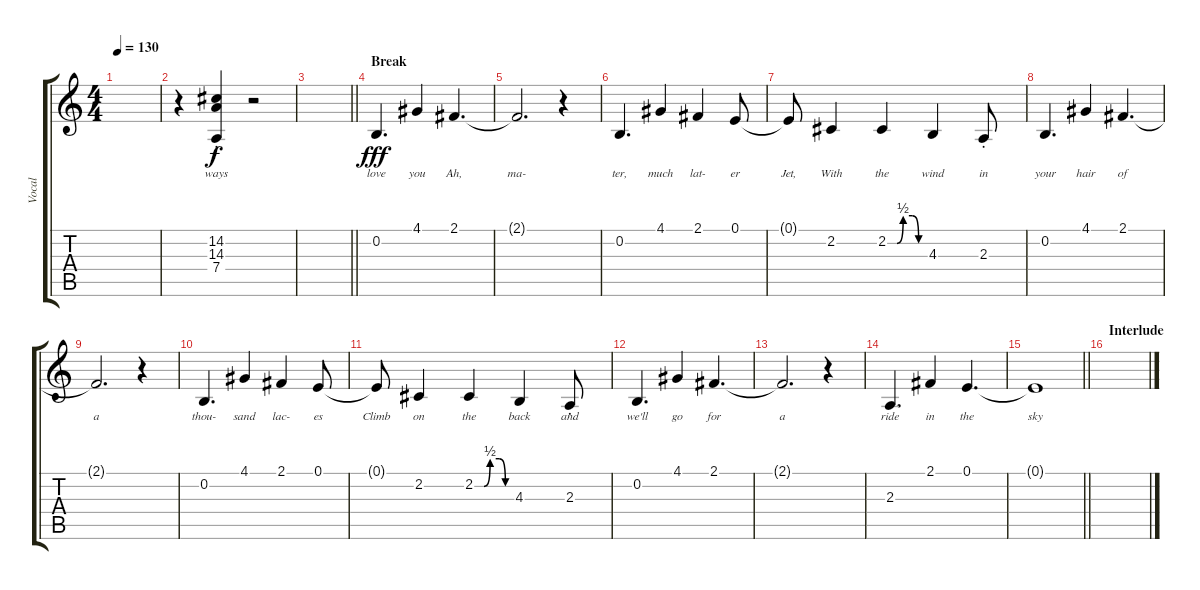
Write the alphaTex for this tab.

\track ("Vocal" "Vocal") {instrument lead4chiff}
\staff {score tabs}
\tuning (E4 B3 G3 D3 A2 E2) {hide}
\ts (4 4)
\tempo 130
\clef g2
\ks c
|
r.4 (14.2{st} 14.3{st} 7.4{st}).4{lyrics (0 "ways") lyrics (1 "") lyrics (2 "") lyrics (3 "") lyrics (4 "")} r.2 |
\barLineRight lightlight
|
\section ("" "Break")
0.2.4{d lyrics (0 "love") lyrics (1 "") lyrics (2 "") lyrics (3 "") lyrics (4 "") dy fff volume 16 balance 8 instrument lead4chiff} 4.1.4{lyrics (0 "you") lyrics (1 "") lyrics (2 "") lyrics (3 "") lyrics (4 "")} 2.1.4{d lyrics (0 "Ah,") lyrics (1 "") lyrics (2 "") lyrics (3 "") lyrics (4 "")} |
2.1{t}.2{d lyrics (0 "ma-") lyrics (1 "") lyrics (2 "") lyrics (3 "") lyrics (4 "")} r.4 |
0.2.4{d lyrics (0 "ter,") lyrics (1 "") lyrics (2 "") lyrics (3 "") lyrics (4 "")} 4.1.4{lyrics (0 "much") lyrics (1 "") lyrics (2 "") lyrics (3 "") lyrics (4 "")} 2.1.4{lyrics (0 "lat-") lyrics (1 "") lyrics (2 "") lyrics (3 "") lyrics (4 "")} 0.1.8{lyrics (0 "er") lyrics (1 "") lyrics (2 "") lyrics (3 "") lyrics (4 "")} |
0.1{t}.8{lyrics (0 "Jet,") lyrics (1 "") lyrics (2 "") lyrics (3 "") lyrics (4 "")} 2.2.4{lyrics (0 "With") lyrics (1 "") lyrics (2 "") lyrics (3 "") lyrics (4 "")} 2.2{be (custom 0 0 15 0 25 2 40 2 50 0 60 0)}.4{lyrics (0 "the") lyrics (1 "") lyrics (2 "") lyrics (3 "") lyrics (4 "")} 4.3.4{lyrics (0 "wind") lyrics (1 "") lyrics (2 "") lyrics (3 "") lyrics (4 "")} 2.3{st}.8{lyrics (0 "in") lyrics (1 "") lyrics (2 "") lyrics (3 "") lyrics (4 "")} |
0.2.4{d lyrics (0 "your") lyrics (1 "") lyrics (2 "") lyrics (3 "") lyrics (4 "")} 4.1.4{lyrics (0 "hair") lyrics (1 "") lyrics (2 "") lyrics (3 "") lyrics (4 "")} 2.1.4{d lyrics (0 "of") lyrics (1 "") lyrics (2 "") lyrics (3 "") lyrics (4 "")} |
2.1{t}.2{d lyrics (0 "a") lyrics (1 "") lyrics (2 "") lyrics (3 "") lyrics (4 "")} r.4 |
0.2.4{d lyrics (0 "thou-") lyrics (1 "") lyrics (2 "") lyrics (3 "") lyrics (4 "")} 4.1.4{lyrics (0 "sand") lyrics (1 "") lyrics (2 "") lyrics (3 "") lyrics (4 "")} 2.1.4{lyrics (0 "lac-") lyrics (1 "") lyrics (2 "") lyrics (3 "") lyrics (4 "")} 0.1.8{lyrics (0 "es") lyrics (1 "") lyrics (2 "") lyrics (3 "") lyrics (4 "")} |
0.1{t}.8{lyrics (0 "Climb") lyrics (1 "") lyrics (2 "") lyrics (3 "") lyrics (4 "")} 2.2.4{lyrics (0 "on") lyrics (1 "") lyrics (2 "") lyrics (3 "") lyrics (4 "")} 2.2{be (custom 0 0 15 0 25 2 40 2 50 0 60 0)}.4{lyrics (0 "the") lyrics (1 "") lyrics (2 "") lyrics (3 "") lyrics (4 "")} 4.3.4{lyrics (0 "back") lyrics (1 "") lyrics (2 "") lyrics (3 "") lyrics (4 "")} 2.3{st}.8{lyrics (0 "and") lyrics (1 "") lyrics (2 "") lyrics (3 "") lyrics (4 "")} |
0.2.4{d lyrics (0 "we'll") lyrics (1 "") lyrics (2 "") lyrics (3 "") lyrics (4 "")} 4.1.4{lyrics (0 "go") lyrics (1 "") lyrics (2 "") lyrics (3 "") lyrics (4 "")} 2.1.4{d lyrics (0 "for") lyrics (1 "") lyrics (2 "") lyrics (3 "") lyrics (4 "")} |
2.1{t}.2{d lyrics (0 "a") lyrics (1 "") lyrics (2 "") lyrics (3 "") lyrics (4 "")} r.4 |
2.3.4{d lyrics (0 "ride") lyrics (1 "") lyrics (2 "") lyrics (3 "") lyrics (4 "")} 2.1.4{lyrics (0 "in") lyrics (1 "") lyrics (2 "") lyrics (3 "") lyrics (4 "")} 0.1.4{d lyrics (0 "the") lyrics (1 "") lyrics (2 "") lyrics (3 "") lyrics (4 "")} |
\barLineRight lightlight
0.1{t}.1{lyrics (0 "sky") lyrics (1 "") lyrics (2 "") lyrics (3 "") lyrics (4 "")} |
\section ("" "Interlude")
